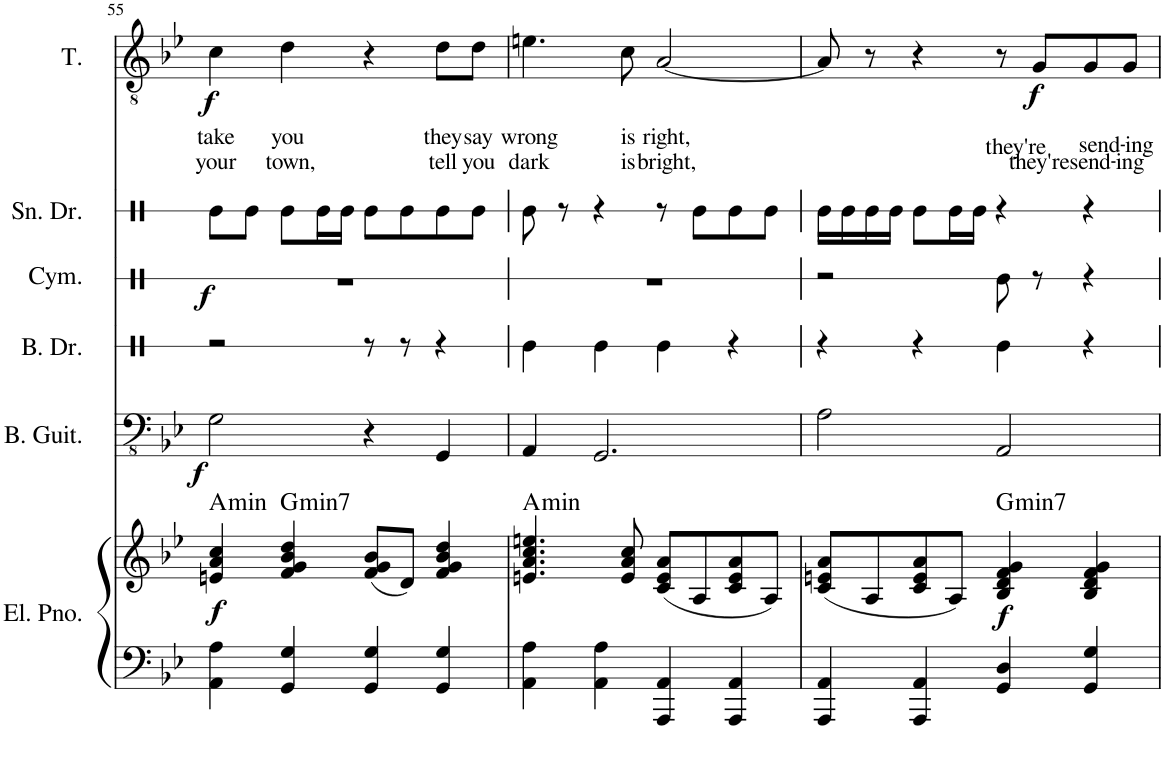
**kern	**kern	**dynam	**harte	**kern	**dynam	**kern	**kern	**dynam	**kern	**kern	**text	**text	**dynam
*part6	*part6	*part6	*part6	*part5	*part5	*part4	*part3	*part3	*part2	*part1	*part1	*part1	*part1
*staff7	*staff6	*staff6/7	*	*staff5	*staff5	*staff4	*staff3	*staff3	*staff2	*staff1	*staff1	*staff1	*staff1
*I"Electric Piano	*	*	*	*I"Bass Guitar	*	*I"Bass Drum	*I"Cymbal	*	*I"Snare Drum	*I"Tenor	*	*	*
*I'El. Pno.	*	*	*	*I'B. Guit.	*	*I'B. Dr.	*I'Cym.	*	*I'Sn. Dr.	*I'T.	*	*	*
!!LO:PB:g=z
*clefF4	*clefG2	*	*	*clefFv4	*	*clefX	*clefX	*	*clefX	*clefGv2	*	*	*
*k[b-e-]	*k[b-e-]	*	*	*k[b-e-]	*	*k[]	*k[]	*	*k[]	*k[b-e-]	*	*	*
*M4/4	*M4/4	*	*	*M4/4	*	*M4/4	*M4/4	*	*M4/4	*M4/4	*	*	*
=55	=55	=55	=55	=55	=55	=55	=55	=55	=55	=55	=55	=55	=55
!	!	!LO:DY:b	!LO:H:kt=min	!	!LO:DY:b	!	!	!LO:DY:b	!	!	!LO:LY:b	!LO:LY:b	!LO:DY:b
4AA\ 4A\	4en/ 4a/ 4cc/	f	A:min	2GG\	f	2r	1r	f	8Re\L	4c\	take	your	f
.	.	.	.	.	.	.	.	.	8Re\J	.	.	.	.
!	!	!	!LO:H:kt=min7	!	!	!	!	!	!	!	!LO:LY:b	!LO:LY:b	!
4GG/ 4G/	4f/ 4g/ 4b-/ 4dd/	.	G:min7	.	.	.	.	.	8Re\L	4d\	you	town,	.
.	.	.	.	.	.	.	.	.	16Re\L	.	.	.	.
.	.	.	.	.	.	.	.	.	16Re\JJ	.	.	.	.
4GG/ 4G/	(8f/ 8g/ 8b-/L	.	.	4r	.	8r	.	.	8Re\L	4r	.	.	.
.	8d/J)	.	.	.	.	8r	.	.	8Re\	.	.	.	.
!	!	!	!	!	!	!	!	!	!	!	!LO:LY:b	!LO:LY:b	!
4GG/ 4G/	4f/ 4g/ 4b-/ 4dd/	.	.	4GGG/	.	4r	.	.	8Re\	8d\L	they	tell	.
!	!	!	!	!	!	!	!	!	!	!	!LO:LY:b	!LO:LY:b	!
.	.	.	.	.	.	.	.	.	8Re\J	8d\J	say	you	.
=56	=56	=56	=56	=56	=56	=56	=56	=56	=56	=56	=56	=56	=56
!	!	!	!LO:H:kt=min	!	!	!	!	!	!	!	!LO:LY:b	!LO:LY:b	!
4AA\ 4A\	4.en/ 4.a/ 4.cc/ 4.een/	.	A:min	4AAA/	.	4Re\	1r	.	8Re\	4.en\	wrong	dark	.
.	.	.	.	.	.	.	.	.	8r	.	.	.	.
4AA\ 4A\	.	.	.	2.GGG/	.	4Re\	.	.	4r	.	.	.	.
!	!	!	!	!	!	!	!	!	!	!	!LO:LY:b	!LO:LY:b	!
.	8e/ 8a/ 8cc/	.	.	.	.	.	.	.	.	8c\	is	is	.
!	!	!	!	!	!	!	!	!	!	!	!LO:LY:b	!LO:LY:b	!
4AAA/ 4AA/	(8c/ 8e/ 8a/L	.	.	.	.	4Re\	.	.	8r	[2A/	right,	bright,	.
.	8A/	.	.	.	.	.	.	.	8Re\L	.	.	.	.
4AAA/ 4AA/	8c/ 8e/ 8a/	.	.	.	.	4r	.	.	8Re\	.	.	.	.
.	8A/J)	.	.	.	.	.	.	.	8Re\J	.	.	.	.
=57	=57	=57	=57	=57	=57	=57	=57	=57	=57	=57	=57	=57	=57
4AAA/ 4AA/	(8c/ 8en/ 8a/L	.	.	2AA\	.	4r	2r	.	16Re\LL	8A/]	.	.	.
.	.	.	.	.	.	.	.	.	16Re\	.	.	.	.
.	8A/	.	.	.	.	.	.	.	16Re\	8r	.	.	.
.	.	.	.	.	.	.	.	.	16Re\JJ	.	.	.	.
4AAA/ 4AA/	8c/ 8e/ 8a/	.	.	.	.	4r	.	.	8Re\L	4r	.	.	.
.	8A/J)	.	.	.	.	.	.	.	16Re\L	.	.	.	.
.	.	.	.	.	.	.	.	.	16Re\JJ	.	.	.	.
!	!	!LO:DY:b	!LO:H:kt=min7	!	!	!	!	!	!	!	!	!	!
4GG/ 4D/	4B-/ 4d/ 4f/ 4g/	f	G:min7	2AAA/	.	4Re\	8Re\	.	4r	8r	.	.	.
!	!	!	!	!	!	!	!	!	!	!	!LO:LY:b	!LO:LY:b	!LO:DY:b
.	.	.	.	.	.	.	8r	.	.	8G/L	they're	they're	f
!	!	!	!	!	!	!	!	!	!	!	!LO:LY:b	!LO:LY:b	!
4GG/ 4G/	4B-/ 4d/ 4f/ 4g/	.	.	.	.	4r	4r	.	4r	8G/	send-	send-	.
!	!	!	!	!	!	!	!	!	!	!	!LO:LY:b	!LO:LY:b	!
.	.	.	.	.	.	.	.	.	.	8G/J	-ing	-ing	.
=	=	=	=	=	=	=	=	=	=	=	=	=	=
*-	*-	*-	*-	*-	*-	*-	*-	*-	*-	*-	*-	*-	*-
